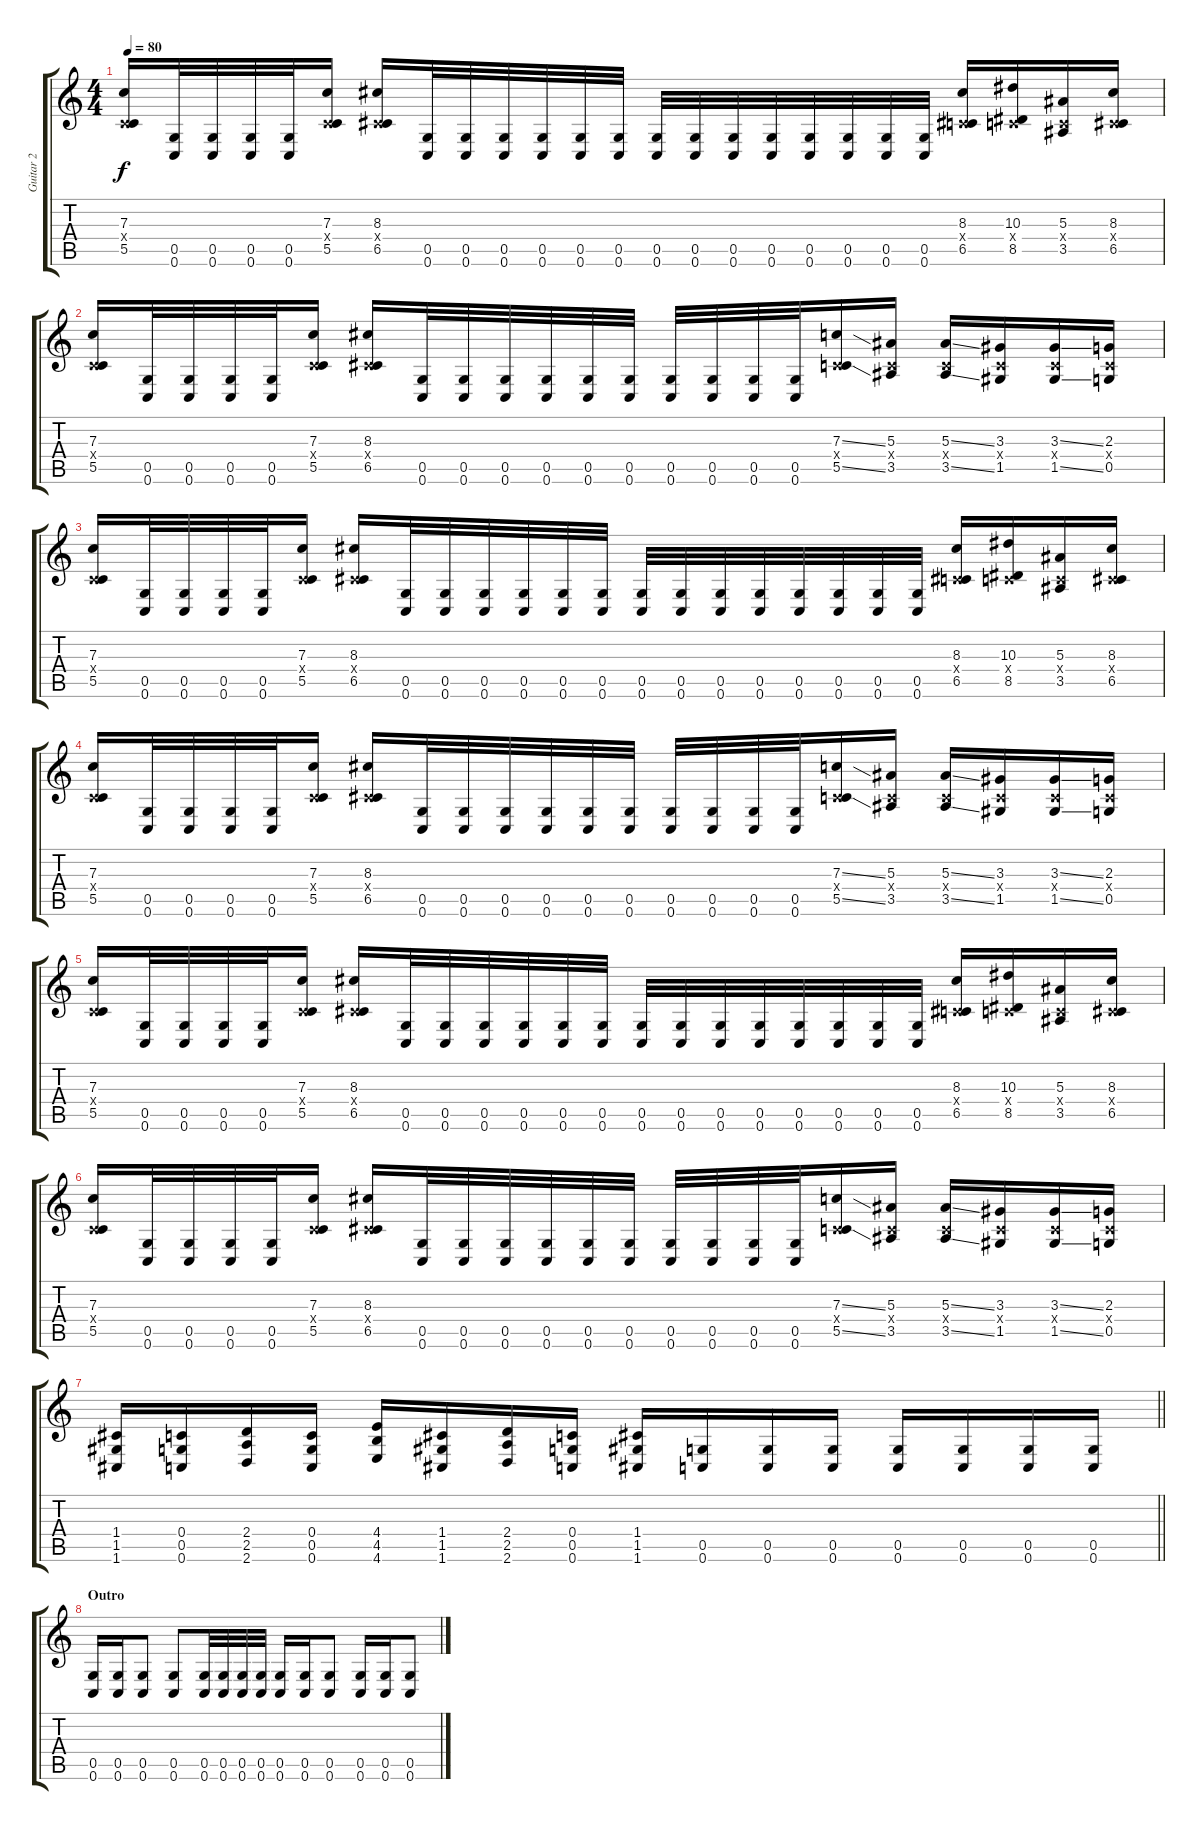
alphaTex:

\track ("Guitar 2" "Guitar 2") {instrument distortionguitar}
\staff {score tabs}
\tuning (D4 A3 F3 C3 G2 C2) {hide}
\ts (4 4)
\tempo 80
\clef g2
\ks c
(7.3 0.4{x} 5.5).16{dy f instrument distortionguitar} (0.5 0.6).32 (0.5 0.6).32 (0.5 0.6).32 (0.5 0.6).32 (7.3 0.4{x} 5.5).16 (8.3 0.4{x} 6.5).16 (0.5 0.6).32 (0.5 0.6).32 (0.5 0.6).32 (0.5 0.6).32 (0.5 0.6).32 (0.5 0.6).32 (0.5 0.6).32 (0.5 0.6).32 (0.5 0.6).32 (0.5 0.6).32 (0.5 0.6).32 (0.5 0.6).32 (0.5 0.6).32 (0.5 0.6).32 (8.3 0.4{x} 6.5).16 (10.3 0.4{x} 8.5).16 (5.3 0.4{x} 3.5).16 (8.3 0.4{x} 6.5).16 |
(7.3 0.4{x} 5.5).16 (0.5 0.6).32 (0.5 0.6).32 (0.5 0.6).32 (0.5 0.6).32 (7.3 0.4{x} 5.5).16 (8.3 0.4{x} 6.5).16 (0.5 0.6).32 (0.5 0.6).32 (0.5 0.6).32 (0.5 0.6).32 (0.5 0.6).32 (0.5 0.6).32 (0.5 0.6).32 (0.5 0.6).32 (0.5 0.6).32 (0.5 0.6).32 (7.3{ss} 0.4{x} 5.5{ss}).16 (5.3 0.4{x} 3.5).16 (5.3{ss} 0.4{x} 3.5{ss}).16 (3.3 0.4{x} 1.5).16 (3.3{ss} 0.4{x} 1.5{ss}).16 (2.3 0.4{x} 0.5).16 |
(7.3 0.4{x} 5.5).16{instrument distortionguitar} (0.5 0.6).32 (0.5 0.6).32 (0.5 0.6).32 (0.5 0.6).32 (7.3 0.4{x} 5.5).16 (8.3 0.4{x} 6.5).16 (0.5 0.6).32 (0.5 0.6).32 (0.5 0.6).32 (0.5 0.6).32 (0.5 0.6).32 (0.5 0.6).32 (0.5 0.6).32 (0.5 0.6).32 (0.5 0.6).32 (0.5 0.6).32 (0.5 0.6).32 (0.5 0.6).32 (0.5 0.6).32 (0.5 0.6).32 (8.3 0.4{x} 6.5).16 (10.3 0.4{x} 8.5).16 (5.3 0.4{x} 3.5).16 (8.3 0.4{x} 6.5).16 |
(7.3 0.4{x} 5.5).16 (0.5 0.6).32 (0.5 0.6).32 (0.5 0.6).32 (0.5 0.6).32 (7.3 0.4{x} 5.5).16 (8.3 0.4{x} 6.5).16 (0.5 0.6).32 (0.5 0.6).32 (0.5 0.6).32 (0.5 0.6).32 (0.5 0.6).32 (0.5 0.6).32 (0.5 0.6).32 (0.5 0.6).32 (0.5 0.6).32 (0.5 0.6).32 (7.3{ss} 0.4{x} 5.5{ss}).16 (5.3 0.4{x} 3.5).16 (5.3{ss} 0.4{x} 3.5{ss}).16 (3.3 0.4{x} 1.5).16 (3.3{ss} 0.4{x} 1.5{ss}).16 (2.3 0.4{x} 0.5).16 |
(7.3 0.4{x} 5.5).16{instrument distortionguitar} (0.5 0.6).32 (0.5 0.6).32 (0.5 0.6).32 (0.5 0.6).32 (7.3 0.4{x} 5.5).16 (8.3 0.4{x} 6.5).16 (0.5 0.6).32 (0.5 0.6).32 (0.5 0.6).32 (0.5 0.6).32 (0.5 0.6).32 (0.5 0.6).32 (0.5 0.6).32 (0.5 0.6).32 (0.5 0.6).32 (0.5 0.6).32 (0.5 0.6).32 (0.5 0.6).32 (0.5 0.6).32 (0.5 0.6).32 (8.3 0.4{x} 6.5).16 (10.3 0.4{x} 8.5).16 (5.3 0.4{x} 3.5).16 (8.3 0.4{x} 6.5).16 |
(7.3 0.4{x} 5.5).16 (0.5 0.6).32 (0.5 0.6).32 (0.5 0.6).32 (0.5 0.6).32 (7.3 0.4{x} 5.5).16 (8.3 0.4{x} 6.5).16 (0.5 0.6).32 (0.5 0.6).32 (0.5 0.6).32 (0.5 0.6).32 (0.5 0.6).32 (0.5 0.6).32 (0.5 0.6).32 (0.5 0.6).32 (0.5 0.6).32 (0.5 0.6).32 (7.3{ss} 0.4{x} 5.5{ss}).16 (5.3 0.4{x} 3.5).16 (5.3{ss} 0.4{x} 3.5{ss}).16 (3.3 0.4{x} 1.5).16 (3.3{ss} 0.4{x} 1.5{ss}).16 (2.3 0.4{x} 0.5).16 |
\barLineRight lightlight
(1.4 1.5 1.6).16 (0.4 0.5 0.6).16 (2.4 2.5 2.6).16 (0.4 0.5 0.6).16 (4.4 4.5 4.6).16 (1.4 1.5 1.6).16 (2.4 2.5 2.6).16 (0.4 0.5 0.6).16 (1.4 1.5 1.6).16 (0.5 0.6).16 (0.5 0.6).16 (0.5 0.6).16 (0.5 0.6).16 (0.5 0.6).16 (0.5 0.6).16 (0.5 0.6).16 |
\section ("" "Outro")
(0.5 0.6).16 (0.5 0.6).16 (0.5 0.6).8 (0.5 0.6).8 (0.5 0.6).32 (0.5 0.6).32 (0.5 0.6).32 (0.5 0.6).32 (0.5 0.6).16 (0.5 0.6).16 (0.5 0.6).8 (0.5 0.6).16 (0.5 0.6).16 (0.5 0.6).8
